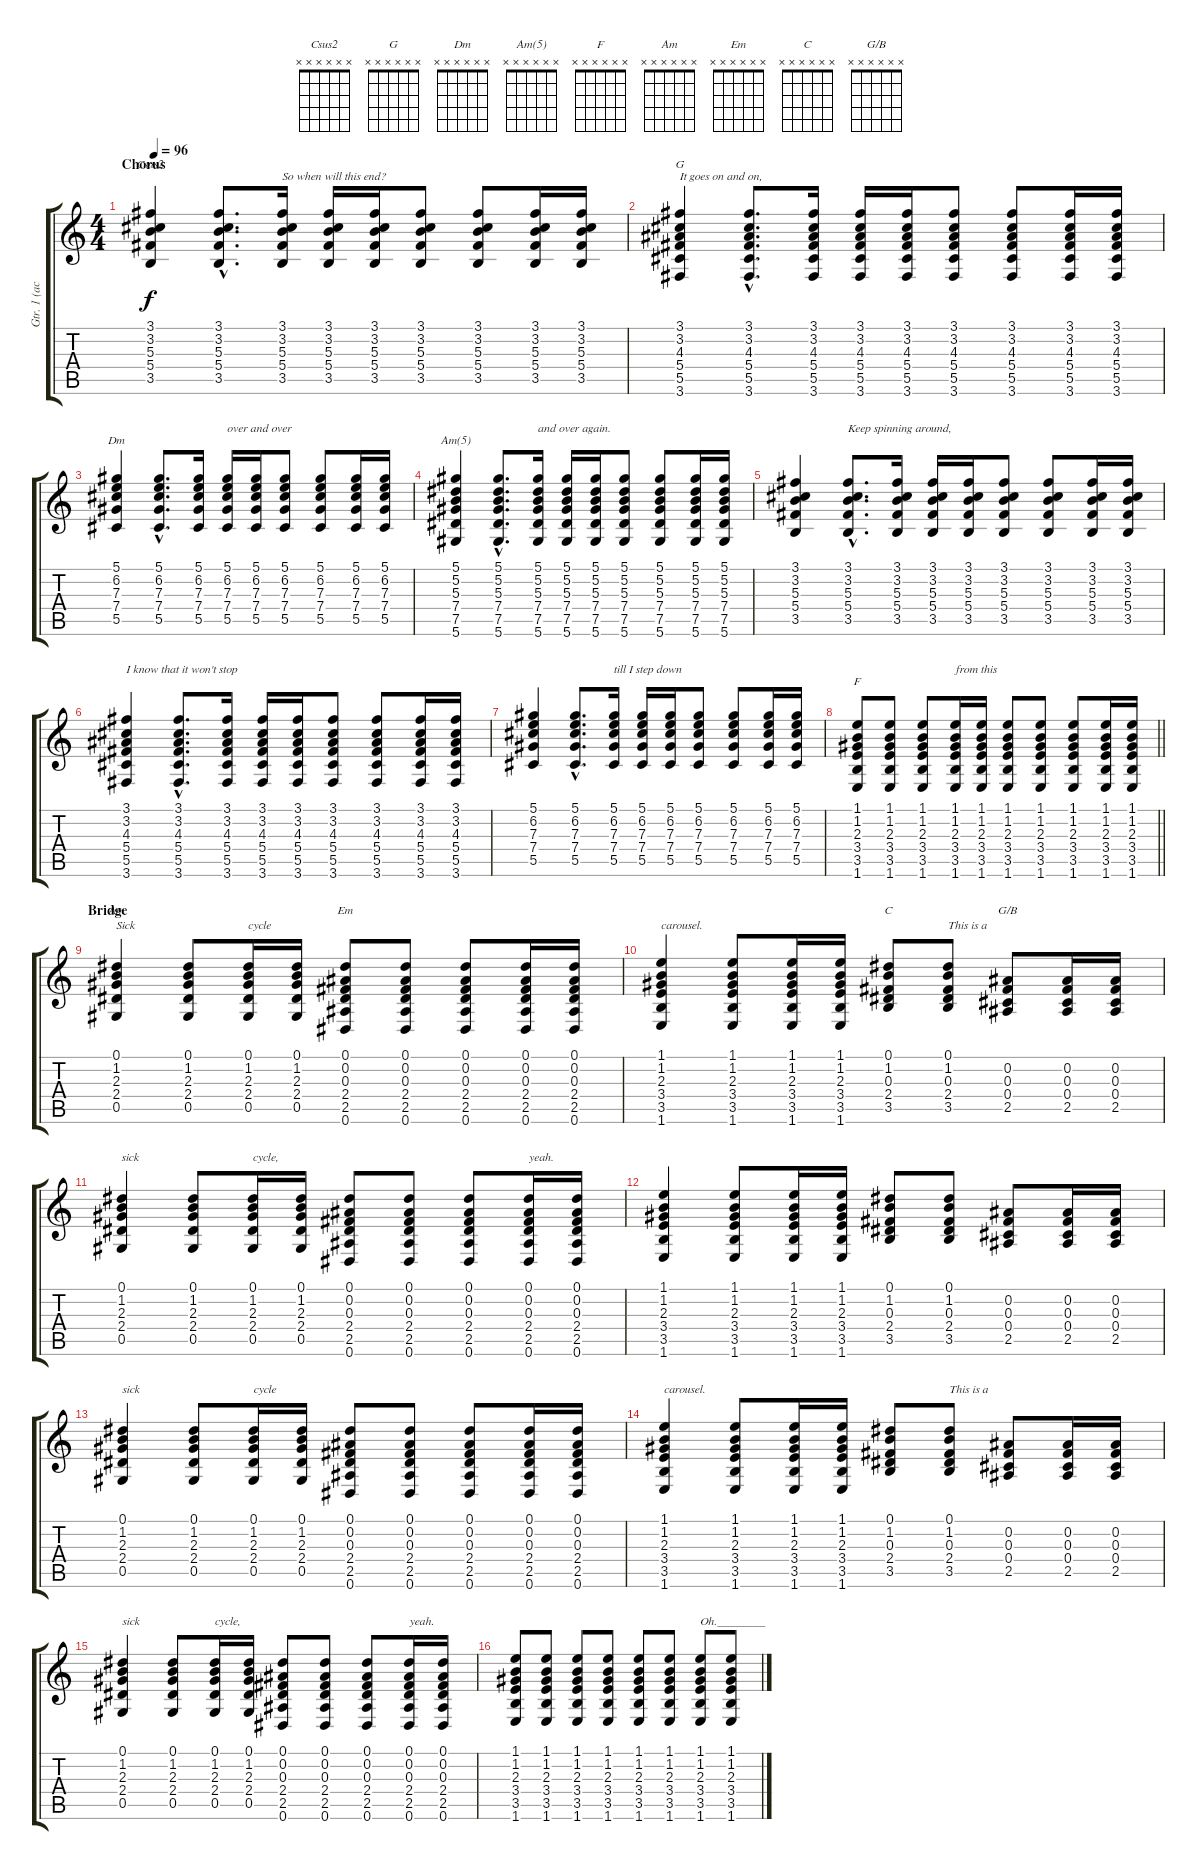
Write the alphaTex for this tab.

\track ("Gtr. 1 (acous.)" "Gtr. 1 (ac") {instrument acousticguitarsteel}
\staff {score tabs}
\tuning (Eb4 Bb3 Gb3 Db3 Ab2 Eb2) {hide}
\chord ("Csus2" x x x x x x)
\chord ("G" x x x x x x)
\chord ("Dm" x x x x x x)
\chord ("Am(5)" x x x x x x)
\chord ("F" x x x x x x)
\chord ("Am" x x x x x x)
\chord ("Em" x x x x x x)
\chord ("C" x x x x x x)
\chord ("G/B" x x x x x x)
\ts (4 4)
\section ("" "Chorus")
\tempo 96
\clef g2
\ks c
(3.1 3.2 5.3 5.4 3.5).4{ch "Csus2" dy f} (3.1{hac} 3.2{hac} 5.3{hac} 5.4{hac} 3.5{hac}).8{d} (3.1 3.2 5.3 5.4 3.5).16{txt "So when will this end?"} (3.1 3.2 5.3 5.4 3.5).16 (3.1 3.2 5.3 5.4 3.5).16 (3.1 3.2 5.3 5.4 3.5).8 (3.1 3.2 5.3 5.4 3.5).8 (3.1 3.2 5.3 5.4 3.5).16 (3.1 3.2 5.3 5.4 3.5).16 |
(3.1 3.2 4.3 5.4 5.5 3.6).4{ch "G" txt "It goes on and on,"} (3.1{hac} 3.2{hac} 4.3{hac} 5.4{hac} 5.5{hac} 3.6{hac}).8{d} (3.1 3.2 4.3 5.4 5.5 3.6).16 (3.1 3.2 4.3 5.4 5.5 3.6).16 (3.1 3.2 4.3 5.4 5.5 3.6).16 (3.1 3.2 4.3 5.4 5.5 3.6).8 (3.1 3.2 4.3 5.4 5.5 3.6).8 (3.1 3.2 4.3 5.4 5.5 3.6).16 (3.1 3.2 4.3 5.4 5.5 3.6).16 |
(5.1 6.2 7.3 7.4 5.5).4{ch "Dm"} (5.1{hac} 6.2{hac} 7.3{hac} 7.4{hac} 5.5{hac}).8{d} (5.1 6.2 7.3 7.4 5.5).16 (5.1 6.2 7.3 7.4 5.5).16{txt "over and over"} (5.1 6.2 7.3 7.4 5.5).16 (5.1 6.2 7.3 7.4 5.5).8 (5.1 6.2 7.3 7.4 5.5).8 (5.1 6.2 7.3 7.4 5.5).16 (5.1 6.2 7.3 7.4 5.5).16 |
(5.1 5.2 5.3 7.4 7.5 5.6).4{ch "Am(5)"} (5.1{hac} 5.2{hac} 5.3{hac} 7.4{hac} 7.5{hac} 5.6{hac}).8{d} (5.1 5.2 5.3 7.4 7.5 5.6).16{txt "and over again."} (5.1 5.2 5.3 7.4 7.5 5.6).16 (5.1 5.2 5.3 7.4 7.5 5.6).16 (5.1 5.2 5.3 7.4 7.5 5.6).8 (5.1 5.2 5.3 7.4 7.5 5.6).8 (5.1 5.2 5.3 7.4 7.5 5.6).16 (5.1 5.2 5.3 7.4 7.5 5.6).16 |
(3.1 3.2 5.3 5.4 3.5).4 (3.1{hac} 3.2{hac} 5.3{hac} 5.4{hac} 3.5{hac}).8{d txt "Keep spinning around,"} (3.1 3.2 5.3 5.4 3.5).16 (3.1 3.2 5.3 5.4 3.5).16 (3.1 3.2 5.3 5.4 3.5).16 (3.1 3.2 5.3 5.4 3.5).8 (3.1 3.2 5.3 5.4 3.5).8 (3.1 3.2 5.3 5.4 3.5).16 (3.1 3.2 5.3 5.4 3.5).16 |
(3.1 3.2 4.3 5.4 5.5 3.6).4{txt "I know that it won't stop"} (3.1{hac} 3.2{hac} 4.3{hac} 5.4{hac} 5.5{hac} 3.6{hac}).8{d} (3.1 3.2 4.3 5.4 5.5 3.6).16 (3.1 3.2 4.3 5.4 5.5 3.6).16 (3.1 3.2 4.3 5.4 5.5 3.6).16 (3.1 3.2 4.3 5.4 5.5 3.6).8 (3.1 3.2 4.3 5.4 5.5 3.6).8 (3.1 3.2 4.3 5.4 5.5 3.6).16 (3.1 3.2 4.3 5.4 5.5 3.6).16 |
(5.1 6.2 7.3 7.4 5.5).4 (5.1{hac} 6.2{hac} 7.3{hac} 7.4{hac} 5.5{hac}).8{d} (5.1 6.2 7.3 7.4 5.5).16{txt "till I step down"} (5.1 6.2 7.3 7.4 5.5).16 (5.1 6.2 7.3 7.4 5.5).16 (5.1 6.2 7.3 7.4 5.5).8 (5.1 6.2 7.3 7.4 5.5).8 (5.1 6.2 7.3 7.4 5.5).16 (5.1 6.2 7.3 7.4 5.5).16 |
\barLineRight lightlight
(1.1 1.2 2.3 3.4 3.5 1.6).8{ch "F"} (1.1 1.2 2.3 3.4 3.5 1.6).8 (1.1 1.2 2.3 3.4 3.5 1.6).8 (1.1 1.2 2.3 3.4 3.5 1.6).16{txt "from this"} (1.1 1.2 2.3 3.4 3.5 1.6).16 (1.1 1.2 2.3 3.4 3.5 1.6).8 (1.1 1.2 2.3 3.4 3.5 1.6).8 (1.1 1.2 2.3 3.4 3.5 1.6).8 (1.1 1.2 2.3 3.4 3.5 1.6).16 (1.1 1.2 2.3 3.4 3.5 1.6).16 |
\section ("" "Bridge")
(0.1 1.2 2.3 2.4 0.5).4{ch "Am" txt "Sick"} (0.1 1.2 2.3 2.4 0.5).8 (0.1 1.2 2.3 2.4 0.5).16{txt "cycle"} (0.1 1.2 2.3 2.4 0.5).16 (0.1 0.2 0.3 2.4 2.5 0.6).8{ch "Em"} (0.1 0.2 0.3 2.4 2.5 0.6).8 (0.1 0.2 0.3 2.4 2.5 0.6).8 (0.1 0.2 0.3 2.4 2.5 0.6).16 (0.1 0.2 0.3 2.4 2.5 0.6).16 |
(1.1 1.2 2.3 3.4 3.5 1.6).4{txt "carousel."} (1.1 1.2 2.3 3.4 3.5 1.6).8 (1.1 1.2 2.3 3.4 3.5 1.6).16 (1.1 1.2 2.3 3.4 3.5 1.6).16 (0.1 1.2 0.3 2.4 3.5).8{ch "C"} (0.1 1.2 0.3 2.4 3.5).8{txt "This is a"} (0.2 0.3 0.4 2.5).8{ch "G/B"} (0.2 0.3 0.4 2.5).16 (0.2 0.3 0.4 2.5).16 |
(0.1 1.2 2.3 2.4 0.5).4{txt "sick"} (0.1 1.2 2.3 2.4 0.5).8 (0.1 1.2 2.3 2.4 0.5).16{txt "cycle,"} (0.1 1.2 2.3 2.4 0.5).16 (0.1 0.2 0.3 2.4 2.5 0.6).8 (0.1 0.2 0.3 2.4 2.5 0.6).8 (0.1 0.2 0.3 2.4 2.5 0.6).8 (0.1 0.2 0.3 2.4 2.5 0.6).16{txt "yeah."} (0.1 0.2 0.3 2.4 2.5 0.6).16 |
(1.1 1.2 2.3 3.4 3.5 1.6).4 (1.1 1.2 2.3 3.4 3.5 1.6).8 (1.1 1.2 2.3 3.4 3.5 1.6).16 (1.1 1.2 2.3 3.4 3.5 1.6).16 (0.1 1.2 0.3 2.4 3.5).8 (0.1 1.2 0.3 2.4 3.5).8 (0.2 0.3 0.4 2.5).8 (0.2 0.3 0.4 2.5).16 (0.2 0.3 0.4 2.5).16 |
(0.1 1.2 2.3 2.4 0.5).4{txt "sick"} (0.1 1.2 2.3 2.4 0.5).8 (0.1 1.2 2.3 2.4 0.5).16{txt "cycle"} (0.1 1.2 2.3 2.4 0.5).16 (0.1 0.2 0.3 2.4 2.5 0.6).8 (0.1 0.2 0.3 2.4 2.5 0.6).8 (0.1 0.2 0.3 2.4 2.5 0.6).8 (0.1 0.2 0.3 2.4 2.5 0.6).16 (0.1 0.2 0.3 2.4 2.5 0.6).16 |
(1.1 1.2 2.3 3.4 3.5 1.6).4{txt "carousel."} (1.1 1.2 2.3 3.4 3.5 1.6).8 (1.1 1.2 2.3 3.4 3.5 1.6).16 (1.1 1.2 2.3 3.4 3.5 1.6).16 (0.1 1.2 0.3 2.4 3.5).8 (0.1 1.2 0.3 2.4 3.5).8{txt "This is a"} (0.2 0.3 0.4 2.5).8 (0.2 0.3 0.4 2.5).16 (0.2 0.3 0.4 2.5).16 |
(0.1 1.2 2.3 2.4 0.5).4{txt "sick"} (0.1 1.2 2.3 2.4 0.5).8 (0.1 1.2 2.3 2.4 0.5).16{txt "cycle,"} (0.1 1.2 2.3 2.4 0.5).16 (0.1 0.2 0.3 2.4 2.5 0.6).8 (0.1 0.2 0.3 2.4 2.5 0.6).8 (0.1 0.2 0.3 2.4 2.5 0.6).8 (0.1 0.2 0.3 2.4 2.5 0.6).16{txt "yeah."} (0.1 0.2 0.3 2.4 2.5 0.6).16 |
(1.1 1.2 2.3 3.4 3.5 1.6).8 (1.1 1.2 2.3 3.4 3.5 1.6).8 (1.1 1.2 2.3 3.4 3.5 1.6).8 (1.1 1.2 2.3 3.4 3.5 1.6).8 (1.1 1.2 2.3 3.4 3.5 1.6).8 (1.1 1.2 2.3 3.4 3.5 1.6).8 (1.1 1.2 2.3 3.4 3.5 1.6).8{txt "Oh.________"} (1.1 1.2 2.3 3.4 3.5 1.6).8
